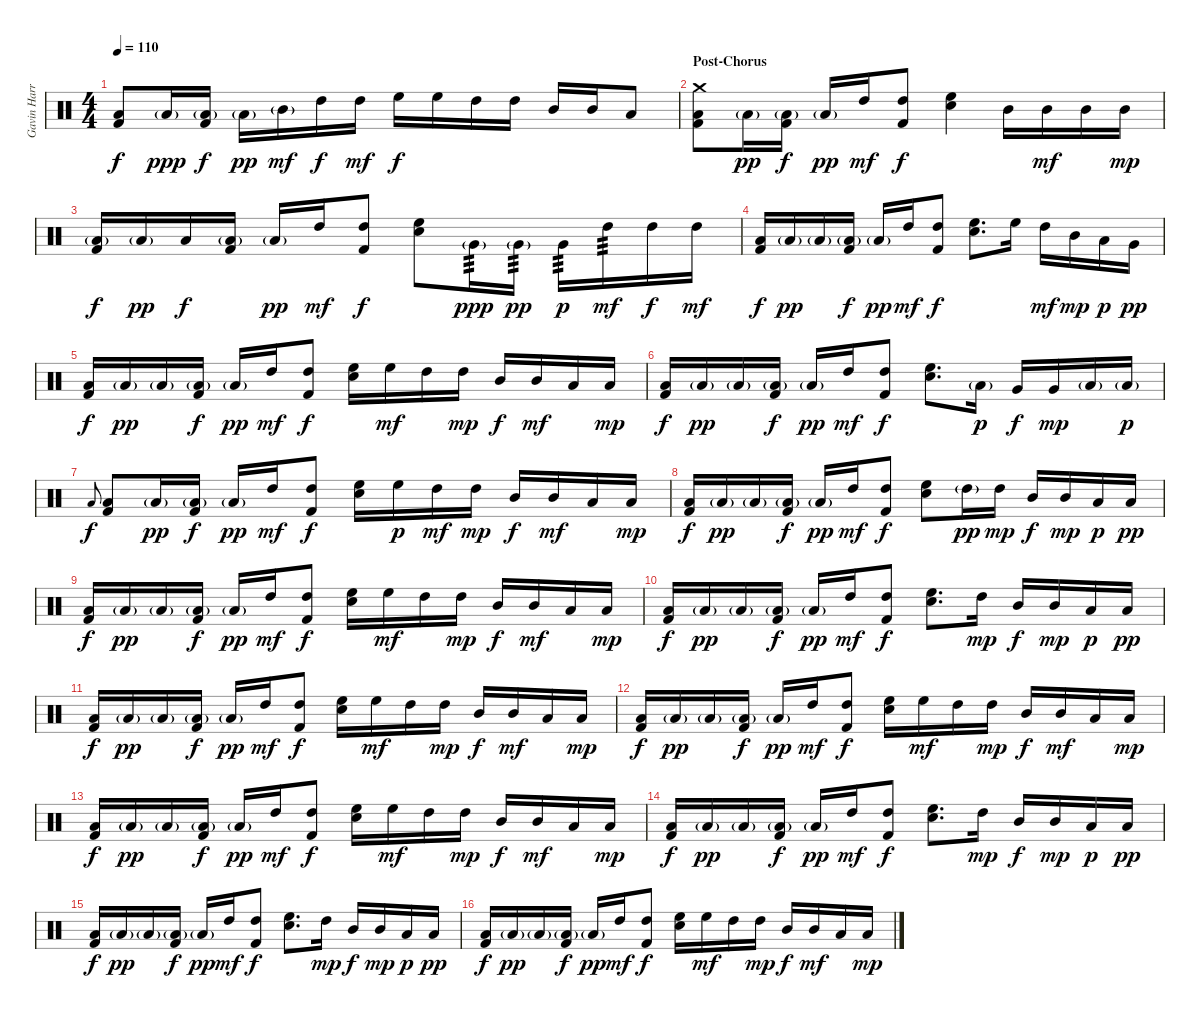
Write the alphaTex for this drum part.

\track ("Gavin Harrison - Drums" "Gavin Harr") {instrument percussion}
\staff {score}
\articulation defaults
\ts (4 4)
\tempo 110
\clef neutral
\ks c
("Low Floor Tom (hit)" "Kick (hit) 2").8{dy f} "Low Floor Tom (hit)"{g}.16{dy ppp} ("Low Tom (hit)"{g} "Kick (hit) 2").16{dy f} "Low Tom (hit)"{g}.16{dy pp} "Mid Tom (hit)"{g}.16{dy mf} "High Tom (hit)".16{dy f} "High Tom (hit)".16{dy mf} "High Floor Tom (hit)".16{dy f} "High Floor Tom (hit)".16 "High Tom (hit)".16 "High Tom (hit)".16 "Mid Tom (hit)".16 "Mid Tom (hit)".16 "Low Tom (hit)".8 |
\section ("" "Post-Chorus")
("Crash medium (hit)" "Low Floor Tom (hit)" "Kick (hit) 2").8 "Low Floor Tom (hit)"{g}.16{dy pp} ("Low Tom (hit)"{g} "Kick (hit) 2").16{dy f} "Low Tom (hit)"{g}.16{dy pp} "High Tom (hit)".16{dy mf} ("High Tom (hit)" "Kick (hit) 2").8{dy f} ("High Floor Tom (hit)" "Electric Snare (hit)").4 "Mid Tom (hit)".16 "Mid Tom (hit)".16{dy mf} "Mid Tom (hit)".16 "Mid Tom (hit)".16{dy mp} |
("Low Floor Tom (hit)"{g} "Kick (hit) 2").16{dy f} "Low Floor Tom (hit)"{g}.16{dy pp} "Low Floor Tom (hit)".16{dy f} ("Low Tom (hit)"{g} "Kick (hit) 2").16 "Low Tom (hit)"{g}.16{dy pp} "High Tom (hit)".16{dy mf} ("High Tom (hit)" "Kick (hit) 2").8{dy f} ("High Floor Tom (hit)" "Electric Snare (hit)").8 "Very Low Tom (hit)"{g}.16{tp 3 dy ppp} "Very Low Tom (hit)"{g}.16{tp 3 dy pp} "Very Low Tom (hit)".16{tp 3 dy p} "High Tom (hit)".16{tp 3 dy mf} "High Tom (hit)".16{dy f} "High Tom (hit)".16{dy mf} |
("Low Floor Tom (hit)" "Kick (hit) 2").16{dy f} "Low Floor Tom (hit)"{g}.16{dy pp} "Low Floor Tom (hit)"{g}.16 ("Low Tom (hit)"{g} "Kick (hit) 2").16{dy f} "Low Tom (hit)"{g}.16{dy pp} "High Tom (hit)".16{dy mf} ("High Tom (hit)" "Kick (hit) 2").8{dy f} ("High Floor Tom (hit)" "Electric Snare (hit)").8{d} "High Floor Tom (hit)".16 "High Tom (hit)".16{dy mf} "Mid Tom (hit)".16{dy mp} "Low Tom (hit)".16{dy p} "Very Low Tom (hit)".16{dy pp} |
("Low Floor Tom (hit)" "Kick (hit) 2").16{dy f} "Low Floor Tom (hit)"{g}.16{dy pp} "Low Floor Tom (hit)"{g}.16 ("Low Tom (hit)"{g} "Kick (hit) 2").16{dy f} "Low Tom (hit)"{g}.16{dy pp} "High Tom (hit)".16{dy mf} ("High Tom (hit)" "Kick (hit) 2").8{dy f} ("High Floor Tom (hit)" "Electric Snare (hit)").16 "High Floor Tom (hit)".16{dy mf} "High Tom (hit)".16 "High Tom (hit)".16{dy mp} "Mid Tom (hit)".16{dy f} "Mid Tom (hit)".16{dy mf} "Low Tom (hit)".16 "Low Tom (hit)".16{dy mp} |
("Low Floor Tom (hit)" "Kick (hit) 2").16{dy f} "Low Floor Tom (hit)"{g}.16{dy pp} "Low Floor Tom (hit)"{g}.16 ("Low Tom (hit)"{g} "Kick (hit) 2").16{dy f} "Low Tom (hit)"{g}.16{dy pp} "High Tom (hit)".16{dy mf} ("High Tom (hit)" "Kick (hit) 2").8{dy f} ("High Floor Tom (hit)" "Electric Snare (hit)").8{d} "Low Tom (hit)"{g}.16{dy p} "Very Low Tom (hit)".16{dy f} "Very Low Tom (hit)".16{dy mp} "Low Floor Tom (hit)"{g}.16 "Low Floor Tom (hit)"{g}.16{dy p} |
"Low Floor Tom (hit)".8{gr onbeat dy f} ("Low Floor Tom (hit)" "Kick (hit) 2").8 "Low Floor Tom (hit)"{g}.16{dy pp} ("Low Tom (hit)"{g} "Kick (hit) 2").16{dy f} "Low Tom (hit)"{g}.16{dy pp} "High Tom (hit)".16{dy mf} ("High Tom (hit)" "Kick (hit) 2").8{dy f} ("High Floor Tom (hit)" "Electric Snare (hit)").16 "High Floor Tom (hit)".16{dy p} "High Tom (hit)".16{dy mf} "High Tom (hit)".16{dy mp} "Mid Tom (hit)".16{dy f} "Mid Tom (hit)".16{dy mf} "Low Tom (hit)".16 "Low Tom (hit)".16{dy mp} |
("Low Floor Tom (hit)" "Kick (hit) 2").16{dy f} "Low Floor Tom (hit)"{g}.16{dy pp} "Low Floor Tom (hit)"{g}.16 ("Low Tom (hit)"{g} "Kick (hit) 2").16{dy f} "Low Tom (hit)"{g}.16{dy pp} "High Tom (hit)".16{dy mf} ("High Tom (hit)" "Kick (hit) 2").8{dy f} ("High Floor Tom (hit)" "Electric Snare (hit)").8 "High Tom (hit)"{g}.16{dy pp} "High Tom (hit)".16{dy mp} "Mid Tom (hit)".16{dy f} "Mid Tom (hit)".16{dy mp} "Low Tom (hit)".16{dy p} "Low Tom (hit)".16{dy pp} |
("Low Floor Tom (hit)" "Kick (hit) 2").16{dy f} "Low Floor Tom (hit)"{g}.16{dy pp} "Low Floor Tom (hit)"{g}.16 ("Low Tom (hit)"{g} "Kick (hit) 2").16{dy f} "Low Tom (hit)"{g}.16{dy pp} "High Tom (hit)".16{dy mf} ("High Tom (hit)" "Kick (hit) 2").8{dy f} ("High Floor Tom (hit)" "Electric Snare (hit)").16 "High Floor Tom (hit)".16{dy mf} "High Tom (hit)".16 "High Tom (hit)".16{dy mp} "Mid Tom (hit)".16{dy f} "Mid Tom (hit)".16{dy mf} "Low Tom (hit)".16 "Low Tom (hit)".16{dy mp} |
("Low Floor Tom (hit)" "Kick (hit) 2").16{dy f} "Low Floor Tom (hit)"{g}.16{dy pp} "Low Floor Tom (hit)"{g}.16 ("Low Tom (hit)"{g} "Kick (hit) 2").16{dy f} "Low Tom (hit)"{g}.16{dy pp} "High Tom (hit)".16{dy mf} ("High Tom (hit)" "Kick (hit) 2").8{dy f} ("High Floor Tom (hit)" "Electric Snare (hit)").8{d} "High Tom (hit)".16{dy mp} "Mid Tom (hit)".16{dy f} "Mid Tom (hit)".16{dy mp} "Low Tom (hit)".16{dy p} "Low Tom (hit)".16{dy pp} |
("Low Floor Tom (hit)" "Kick (hit) 2").16{dy f} "Low Floor Tom (hit)"{g}.16{dy pp} "Low Floor Tom (hit)"{g}.16 ("Low Tom (hit)"{g} "Kick (hit) 2").16{dy f} "Low Tom (hit)"{g}.16{dy pp} "High Tom (hit)".16{dy mf} ("High Tom (hit)" "Kick (hit) 2").8{dy f} ("High Floor Tom (hit)" "Electric Snare (hit)").16 "High Floor Tom (hit)".16{dy mf} "High Tom (hit)".16 "High Tom (hit)".16{dy mp} "Mid Tom (hit)".16{dy f} "Mid Tom (hit)".16{dy mf} "Low Tom (hit)".16 "Low Tom (hit)".16{dy mp} |
("Low Floor Tom (hit)" "Kick (hit) 2").16{dy f} "Low Floor Tom (hit)"{g}.16{dy pp} "Low Floor Tom (hit)"{g}.16 ("Low Tom (hit)"{g} "Kick (hit) 2").16{dy f} "Low Tom (hit)"{g}.16{dy pp} "High Tom (hit)".16{dy mf} ("High Tom (hit)" "Kick (hit) 2").8{dy f} ("High Floor Tom (hit)" "Electric Snare (hit)").16 "High Floor Tom (hit)".16{dy mf} "High Tom (hit)".16 "High Tom (hit)".16{dy mp} "Mid Tom (hit)".16{dy f} "Mid Tom (hit)".16{dy mf} "Low Tom (hit)".16 "Low Tom (hit)".16{dy mp} |
("Low Floor Tom (hit)" "Kick (hit) 2").16{dy f} "Low Floor Tom (hit)"{g}.16{dy pp} "Low Floor Tom (hit)"{g}.16 ("Low Tom (hit)"{g} "Kick (hit) 2").16{dy f} "Low Tom (hit)"{g}.16{dy pp} "High Tom (hit)".16{dy mf} ("High Tom (hit)" "Kick (hit) 2").8{dy f} ("High Floor Tom (hit)" "Electric Snare (hit)").16 "High Floor Tom (hit)".16{dy mf} "High Tom (hit)".16 "High Tom (hit)".16{dy mp} "Mid Tom (hit)".16{dy f} "Mid Tom (hit)".16{dy mf} "Low Tom (hit)".16 "Low Tom (hit)".16{dy mp} |
("Low Floor Tom (hit)" "Kick (hit) 2").16{dy f} "Low Floor Tom (hit)"{g}.16{dy pp} "Low Floor Tom (hit)"{g}.16 ("Low Tom (hit)"{g} "Kick (hit) 2").16{dy f} "Low Tom (hit)"{g}.16{dy pp} "High Tom (hit)".16{dy mf} ("High Tom (hit)" "Kick (hit) 2").8{dy f} ("High Floor Tom (hit)" "Electric Snare (hit)").8{d} "High Tom (hit)".16{dy mp} "Mid Tom (hit)".16{dy f} "Mid Tom (hit)".16{dy mp} "Low Tom (hit)".16{dy p} "Low Tom (hit)".16{dy pp} |
("Low Floor Tom (hit)" "Kick (hit) 2").16{dy f} "Low Floor Tom (hit)"{g}.16{dy pp} "Low Floor Tom (hit)"{g}.16 ("Low Tom (hit)"{g} "Kick (hit) 2").16{dy f} "Low Tom (hit)"{g}.16{dy pp} "High Tom (hit)".16{dy mf} ("High Tom (hit)" "Kick (hit) 2").8{dy f} ("High Floor Tom (hit)" "Electric Snare (hit)").8{d} "High Tom (hit)".16{dy mp} "Mid Tom (hit)".16{dy f} "Mid Tom (hit)".16{dy mp} "Low Tom (hit)".16{dy p} "Low Tom (hit)".16{dy pp} |
("Low Floor Tom (hit)" "Kick (hit) 2").16{dy f} "Low Floor Tom (hit)"{g}.16{dy pp} "Low Floor Tom (hit)"{g}.16 ("Low Tom (hit)"{g} "Kick (hit) 2").16{dy f} "Low Tom (hit)"{g}.16{dy pp} "High Tom (hit)".16{dy mf} ("High Tom (hit)" "Kick (hit) 2").8{dy f} ("High Floor Tom (hit)" "Electric Snare (hit)").16 "High Floor Tom (hit)".16{dy mf} "High Tom (hit)".16 "High Tom (hit)".16{dy mp} "Mid Tom (hit)".16{dy f} "Mid Tom (hit)".16{dy mf} "Low Tom (hit)".16 "Low Tom (hit)".16{dy mp}
